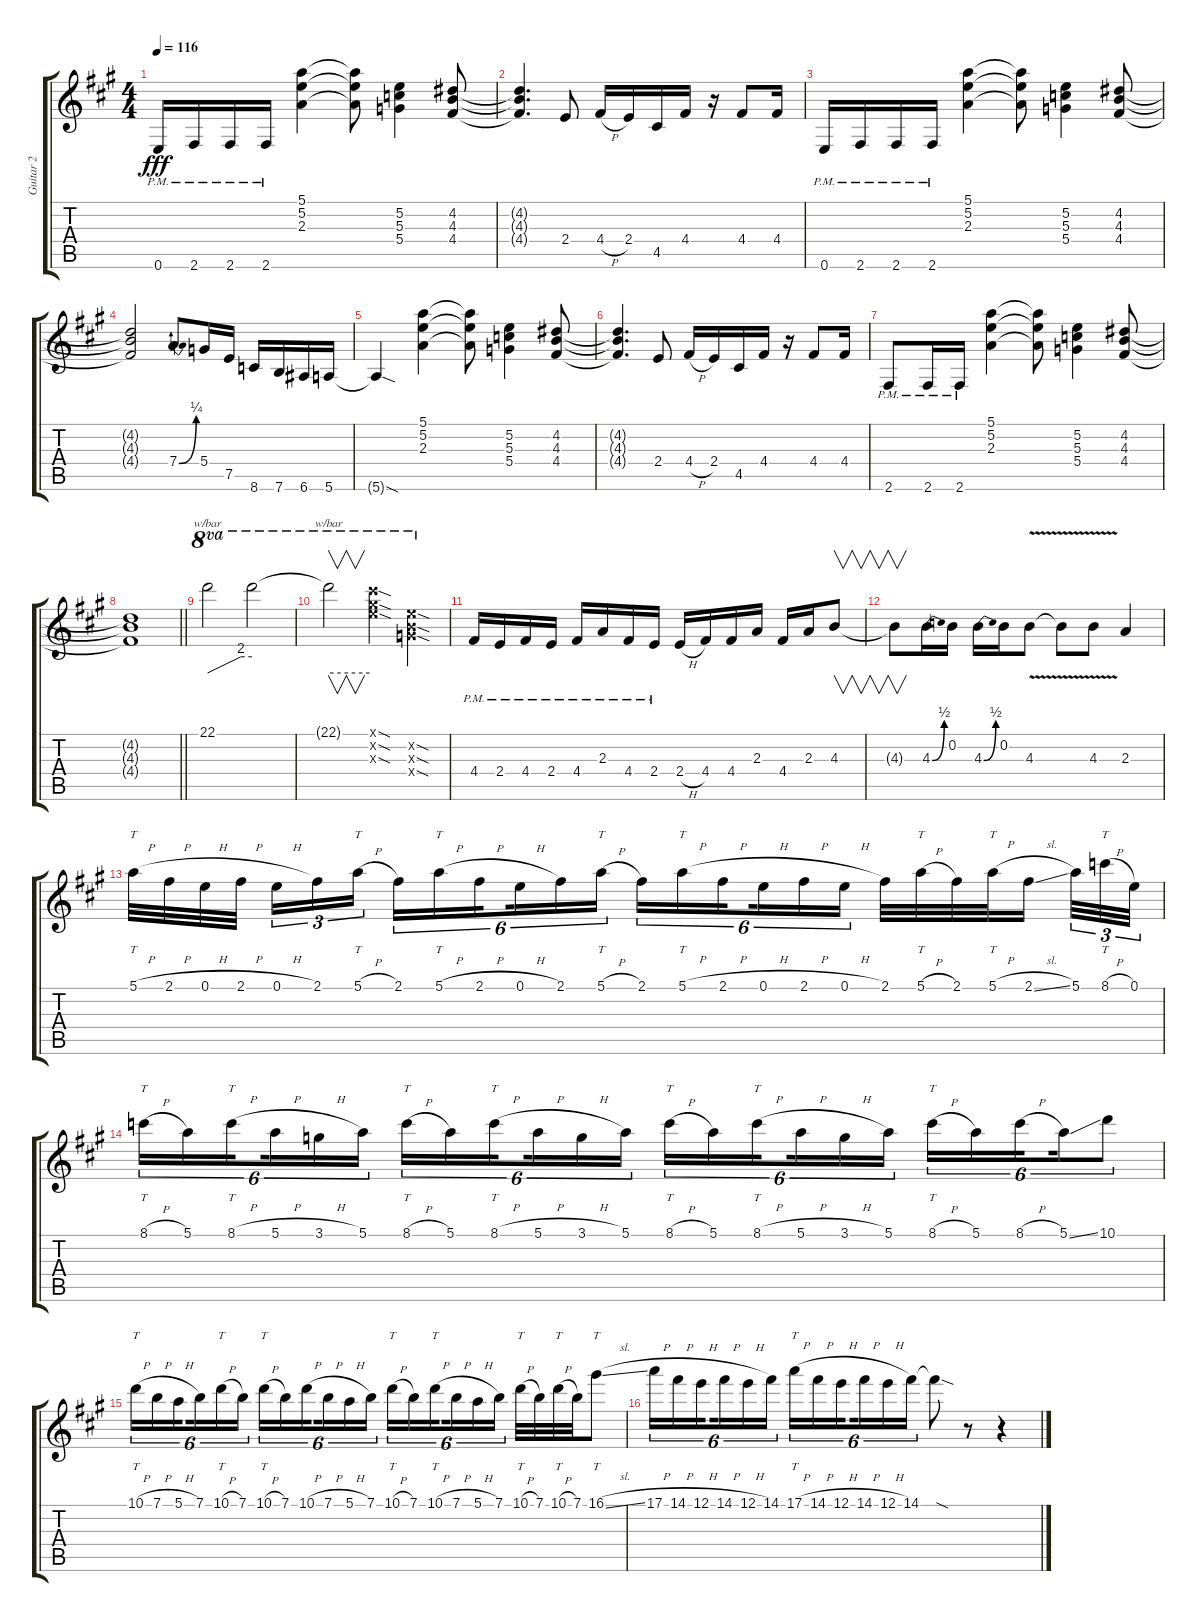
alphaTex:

\track ("Guitar 2" "Guitar 2") {instrument distortionguitar}
\staff {score tabs}
\tuning (E4 B3 G3 D3 A2 E2) {hide}
\ts (4 4)
\tempo 116
\clef g2
\ks a
0.6{pm}.16{dy fff} 2.6{pm}.16 2.6{pm}.16 2.6{pm}.16 (5.1 5.2 2.3).4 (5.1{t} 5.2{t} 2.3{t}).8 (5.2 5.3 5.4).4 (4.2 4.3 4.4).8 |
(4.2{t} 4.3{t} 4.4{t}).4{d} 2.4.8 4.4{h}.16 2.4.16 4.5.16 4.4.16 r.16 4.4.8 4.4.16 |
0.6{pm}.16 2.6{pm}.16 2.6{pm}.16 2.6{pm}.16 (5.1 5.2 2.3).4 (5.1{t} 5.2{t} 2.3{t}).8 (5.2 5.3 5.4).4 (4.2 4.3 4.4).8 |
(4.2{t} 4.3{t} 4.4{t}).2 7.4{be (bend 0 0 60 1)}.8 5.4.16 7.5.16 8.6.16 7.6.16 6.6.16 5.6.16 |
5.6{sod t}.4 (5.1 5.2 2.3).4 (5.1{t} 5.2{t} 2.3{t}).8 (5.2 5.3 5.4).4 (4.2 4.3 4.4).8 |
(4.2{t} 4.3{t} 4.4{t}).4{d} 2.4.8 4.4{h}.16 2.4.16 4.5.16 4.4.16 r.16 4.4.8 4.4.16 |
2.6{pm}.8 2.6{pm}.16 2.6{pm}.16 (5.1 5.2 2.3).4 (5.1{t} 5.2{t} 2.3{t}).8 (5.2 5.3 5.4).4 (4.2 4.3 4.4).8 |
\barLineRight lightlight
(4.2{t} 4.3{t} 4.4{t}).1 |
22.1.2{tbe (custom default 0 0 45 8 60 8) ot 8va} 22.1{t}.2{ot 8va} |
22.1{t}.2{v tbe (hold default 0 0 60 0) ot 8va} (21.1{sod x} 21.2{sod x} 21.3{sod x}).4{ot 8va} (17.2{sod x} 16.3{sod x} 17.4{sod x}).4{ot 8va} |
4.4{pm}.16 2.4{pm}.16 4.4{pm}.16 2.4{pm}.16 4.4{pm}.16 2.3{pm}.16 4.4{pm}.16 2.4{pm}.16 2.4{h}.16 4.4.16 4.4.16 2.3.16 4.4.16 2.3.16 4.3.8{v} |
4.3{t}.8{v} 4.3{be (bend 0 0 60 2)}.16 0.2.16 4.3{be (bend 0 0 60 2)}.16 0.2.16 4.3{v}.8 4.3{v t}.8 4.3{v}.8 2.3.4 |
5.1{h}.32{tt} 2.1{h}.32 0.1{h}.32 2.1{h}.32{beam splitsecondary} 0.1{h}.16{tu (3 2)} 2.1.16{tu (3 2)} 5.1{h}.16{tt tu (3 2)} 2.1.16{tu (6 4)} 5.1{h}.16{tt tu (6 4)} 2.1{h}.16{tu (6 4) beam splitsecondary} 0.1{h}.16{tu (6 4)} 2.1.16{tu (6 4)} 5.1{h}.16{tt tu (6 4)} 2.1.16{tu (6 4)} 5.1{h}.16{tt tu (6 4)} 2.1{h}.16{tu (6 4) beam splitsecondary} 0.1{h}.16{tu (6 4)} 2.1{h}.16{tu (6 4)} 0.1{h}.16{tu (6 4)} 2.1.32 5.1{h}.32{tt} 2.1.32 5.1{h}.32{tt} 2.1{sl}.16{beam splitsecondary} 5.1.32{tu (3 2)} 8.1{h}.32{tt tu (3 2)} 0.1.32{tu (3 2)} |
8.1{h}.16{tt tu (6 4)} 5.1.16{tu (6 4)} 8.1{h}.16{tt tu (6 4) beam splitsecondary} 5.1{h}.16{tu (6 4)} 3.1{h}.16{tu (6 4)} 5.1.16{tu (6 4)} 8.1{h}.16{tt tu (6 4)} 5.1.16{tu (6 4)} 8.1{h}.16{tt tu (6 4) beam splitsecondary} 5.1{h}.16{tu (6 4)} 3.1{h}.16{tu (6 4)} 5.1.16{tu (6 4)} 8.1{h}.16{tt tu (6 4)} 5.1.16{tu (6 4)} 8.1{h}.16{tt tu (6 4) beam splitsecondary} 5.1{h}.16{tu (6 4)} 3.1{h}.16{tu (6 4)} 5.1.16{tu (6 4)} 8.1{h}.16{tt tu (6 4)} 5.1.16{tu (6 4)} 8.1{h}.16{tu (6 4) beam splitsecondary} 5.1{ss}.16{tu (6 4)} 10.1.8{tu (6 4)} |
10.1{h}.16{tt tu (6 4)} 7.1{h}.16{tu (6 4)} 5.1{h}.16{tu (6 4) beam splitsecondary} 7.1.16{tu (6 4)} 10.1{h}.16{tt tu (6 4)} 7.1.16{tu (6 4)} 10.1{h}.16{tt tu (6 4)} 7.1.16{tu (6 4)} 10.1{h}.16{tu (6 4) beam splitsecondary} 7.1{h}.16{tu (6 4)} 5.1{h}.16{tu (6 4)} 7.1.16{tu (6 4)} 10.1{h}.16{tt tu (6 4)} 7.1.16{tu (6 4)} 10.1{h}.16{tt tu (6 4) beam splitsecondary} 7.1{h}.16{tu (6 4)} 5.1{h}.16{tu (6 4)} 7.1.16{tu (6 4)} 10.1{h}.32{tt} 7.1.32 10.1{h}.32{tt} 7.1.32 16.1{sl}.8{tt} |
17.1{h}.16{tu (6 4)} 14.1{h}.16{tu (6 4)} 12.1{h}.16{tu (6 4) beam splitsecondary} 14.1{h}.16{tu (6 4)} 12.1{h}.16{tu (6 4)} 14.1.16{tu (6 4)} 17.1{h}.16{tt tu (6 4)} 14.1{h}.16{tu (6 4)} 12.1{h}.16{tu (6 4) beam splitsecondary} 14.1{h}.16{tu (6 4)} 12.1{h}.16{tu (6 4)} 14.1.16{tu (6 4)} 14.1{sod t}.8 r.8 r.4
